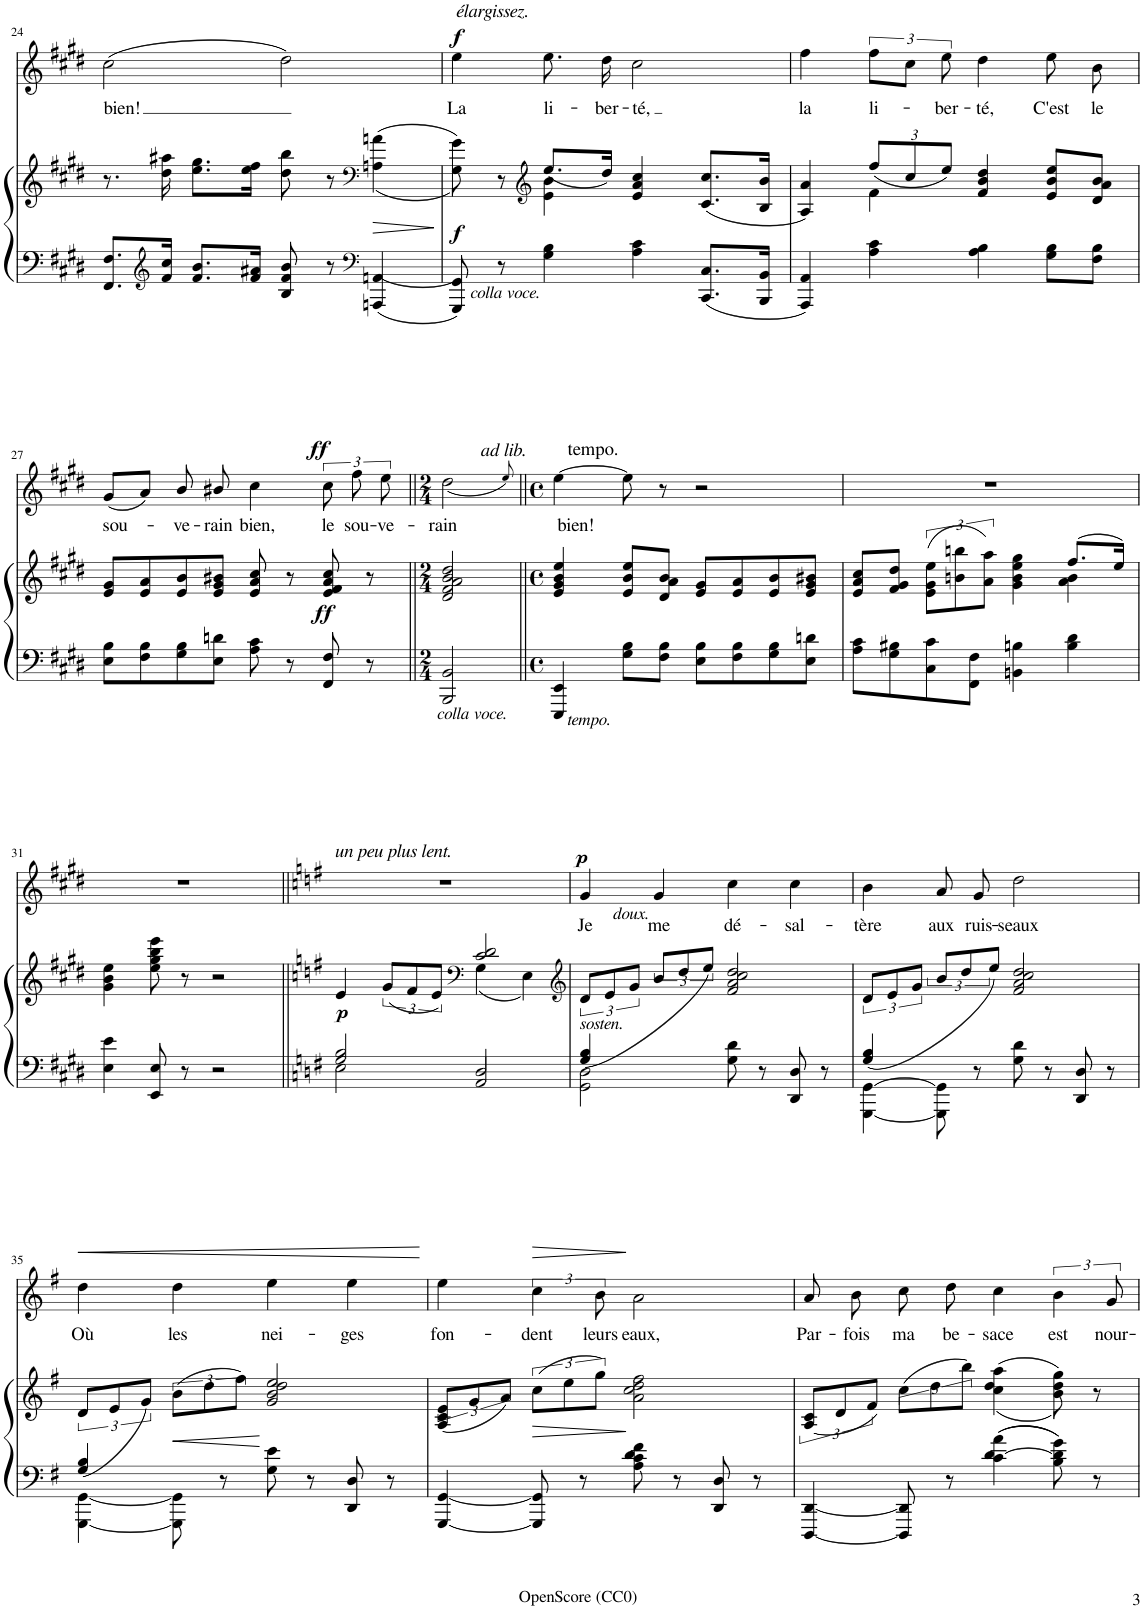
**kern	**kern	**dynam	**kern	**text	**dynam
*part2	*part2	*part2	*part1	*part1	*part1
*staff3	*staff2	*staff2/3	*staff1	*staff1	*staff1
*I"PIANO.	*	*	*I"CHANT	*	*
*I'Pno	*	*	*	*	*
!!LO:PB:g=z
*clefF4	*clefG2	*	*clefG2	*	*
*k[f#c#g#d#]	*k[f#c#g#d#]	*	*k[f#c#g#d#]	*	*
*M4/4	*M4/4	*	*M4/4	*	*
*met(c)	*met(c)	*	*met(c)	*	*
=24	=24	=24	=24	=24	=24
!	!	!	!	!LO:LY:b	!
8.FF#/ 8.F#/L	8.r	.	(2cc#\	bien!	.
*clefG2	*	*	*	*	*
16f#/ 16cc#/Jk	16dd#\ 16aa#X\	.	.	.	.
8.f#/ 8.b/L	8.ee\ 8.gg#\L	.	.	.	.
16f#/ 16a#X/Jk	16ee\ 16ff#\Jk	.	.	.	.
8B/ 8f#/ 8b/	8dd#\ 8bb\	.	2dd#\)	.	.
8r	8r	.	.	.	.
*clefF4	*clefF4	*	*	*	*
!	!	!LO:HP:b	!	!	!
4AAAn/ 4AAn/	((<4An\ 4an\	>	.	.	.
.	.	]	.	.	.
=25	=25	=25	=25	=25	=25
*	*^	*	*	*	*
!	!	!	!	!LO:TX:a:i:t=élargissez.	!	!
!LO:TX:b:i:t=colla voce.	!	!	!	!	!	!
!	!	!	!LO:DY:b	!	!LO:LY:b	!LO:DY:a
8GGG#/ 8GG#/	8G#\ 8g#\))	4ryy	f	4ee\	La	f
8r	8r	.	.	.	.	.
*	*clefG2	*	*	*	*	*
!	!	!	!	!	!LO:LY:b	!
4G#\ 4B\	(<8.ee/L	4e\ 4b\	.	8.ee\	li-	.
!	!	!	!	!	!LO:LY:b	!
.	16dd#/Jk)	.	.	16dd#\	-ber-	.
!	!	!	!	!	!LO:LY:b	!
4A\ 4c#\	4e/ 4a/ 4cc#/	2ryy	.	2cc#\	-té,	.
8.CC#/ 8.C#/L	(<8.c#/ 8.cc#/L	.	.	.	.	.
16BBB/ 16BB/Jk	16B/ 16b/Jk	.	.	.	.	.
=26	=26	=26	=26	=26	=26	=26
!	!	!	!	!	!LO:LY:b	!
4AAA/ 4AA/	4A/ 4a/)	4ryy	.	4ff#\	la	.
*	*Xbrackettup	*	*	*	*	*
!	!	!	!	!	!LO:LY:b	!
4A\ 4c#\	(<12ff#/L	4f#\	.	12ff#\L	li-	.
.	12cc#/	.	.	12cc#\J	.	.
!	!	!	!	!	!LO:LY:b	!
.	12ee/J)	.	.	12ee\	-ber-	.
!	!	!	!	!	!LO:LY:b	!
4A\ 4B\	4f#/ 4b/ 4dd#/	2ryy	.	4dd#\	-té,	.
!	!	!	!	!	!LO:LY:b	!
8G#\ 8B\L	8e/ 8b/ 8ee/L	.	.	8ee\	C'est	.
!	!	!	!	!	!LO:LY:b	!
8F#\ 8B\J	8d#/ 8a/ 8b/J	.	.	8b\	le	.
*	*v	*v	*	*	*	*
!!LO:LB:g=z
=27	=27	=27	=27	=27	=27
!	!	!	!	!LO:LY:b	!
8E\ 8B\L	8e/ 8g#/L	.	(8g#/L	sou-	.
8F#\ 8B\	8e/ 8a/	.	8a/J)	.	.
!	!	!	!	!LO:LY:b	!
8G#\ 8B\	8e/ 8b/	.	8b/	-ve-	.
!	!	!	!	!LO:LY:b	!
8E\ 8dn\J	8e/ 8g#/ 8b#X/J	.	8b#X/	-rain	.
!	!	!	!	!LO:LY:b	!
8A\ 8c#\	8e/ 8a/ 8cc#/	.	4cc#\	bien,	.
8r	8r	.	.	.	.
!	!	!LO:DY:b	!	!LO:LY:b	!LO:DY:a
8FF#/ 8F#/	8e/ 8f#/ 8a/ 8cc#/	ff	12cc#\	le	ff
!	!	!	!	!LO:LY:b	!
.	.	.	12ff#\	sou-	.
8r	8r	.	.	.	.
!	!	!	!	!LO:LY:b	!
.	.	.	12ee\	-ve-	.
=28||	=28||	=28||	=28||	=28||	=28||
*M2/4	*M2/4	*	*M2/4	*	*
!	!	!	!LO:TX:a:i:t=ad lib.	!	!
!LO:TX:b:i:t=colla voce.	!	!	!	!	!
!	!	!	!	!LO:LY:b	!
2BBB/ 2BB/	2d#/ 2f#/ 2a/ 2b/ 2dd#/	.	(<2dd#\	-rain	.
.	.	.	8qee/)	.	.
=29||	=29||	=29||	=29||	=29||	=29||
*M4/4	*M4/4	*	*M4/4	*	*
*met(c)	*met(c)	*	*met(c)	*	*
!	!	!	!LO:TX:a:t=tempo.	!	!
!LO:TX:b:i:t=tempo.	!	!	!	!	!
!	!	!	!	!LO:LY:b	!
4EEE/ 4EE/	4e/ 4g#/ 4b/ 4ee/	.	[4ee\	bien!	.
8G#\ 8B\L	8e/ 8b/ 8ee/L	.	8ee\]	.	.
8F#\ 8B\J	8d#/ 8a/ 8b/J	.	8r	.	.
8E\ 8B\L	8e/ 8g#/L	.	2r	.	.
8F#\ 8B\	8e/ 8a/	.	.	.	.
8G#\ 8B\	8e/ 8b/	.	.	.	.
8E\ 8dn\J	8e/ 8g#/ 8b#X/J	.	.	.	.
=30	=30	=30	=30	=30	=30
*	*^	*	*	*	*
8A\ 8c#\L	8e/ 8a/ 8cc#/L	2.ryy	.	1r	.	.
8G#\ 8B#X\	8f#/ 8g#/ 8dd#/J	.	.	.	.	.
*	*brackettup	*	*	*	*	*
8C#\ 8c#\	(>12e\ 12g#\ 12ee\L	.	.	.	.	.
.	12bn\ 12bbn\	.	.	.	.	.
8FF#\ 8F#\J	.	.	.	.	.	.
.	12a\ 12aa\J)	.	.	.	.	.
4BBn\ 4Bn\	4g#\ 4b\ 4ee\ 4gg#\	.	.	.	.	.
4B\ 4d#\	(8.ff#/L	4a\ 4b\	.	.	.	.
.	16ee/Jk)	.	.	.	.	.
*	*v	*v	*	*	*	*
!!LO:LB:g=z
=31	=31	=31	=31	=31	=31
4E\ 4e\	4g#\ 4b\ 4ee\	.	1r	.	.
8EE/ 8E/	8ee\ 8gg#\ 8bb\ 8eee\	.	.	.	.
8r	8r	.	.	.	.
2r	2r	.	.	.	.
=32||	=32||	=32||	=32||	=32||	=32||
*k[f#]	*k[f#]	*	*k[f#]	*	*
*^	*^	*	*	*	*
!	!	!	!	!	!LO:TX:a:i:t=un peu plus lent.	!	!
!	!	!	!	!LO:DY:b	!	!	!
2G/ 2B/	2E\	4e/	2ryy	p	1r	.	.
.	.	(<12g/L	.	.	.	.	.
.	.	12f#/	.	.	.	.	.
.	.	12e/J)	.	.	.	.	.
*	*	*clefF4	*	*	*	*	*
2D/	2AA/	2c/ 2d/	(4G\	.	.	.	.
.	.	.	4E\)	.	.	.	.
*	*	*v	*v	*	*	*	*
=33	=33	=33	=33	=33	=33	=33
*	*	*clefG2	*	*	*	*
*	*	*^	*	*	*	*
!	!	!	!	!	!LO:TX:b:i:t=doux.	!	!
!	!	!LO:TX:b:i:t=sosten.	!	!	!	!	!
!	!	!	!	!	!	!LO:LY:b	!LO:DY:a
*	*	*v	*v	*	*	*	*
(<4G/ 4B/	2GG\ 2D\	12d/L	.	4g/	Je	p
.	.	12e/	.	.	.	.
.	.	12g/J	.	.	.	.
!	!	!	!	!	!LO:LY:b	!
4ryy	.	12b/L	.	4g/	me	.
.	.	12dd/	.	.	.	.
.	.	(12ee/J	.	.	.	.
!	!	!	!	!	!LO:LY:b	!
8G\ 8d\	2ryy	2f#/ 2a/ 2cc/ 2dd/	.	4cc\	dé-	.
8r	.	.	.	.	.	.
!	!	!	!	!	!LO:LY:b	!
8DD/ 8D/	.	.	.	4cc\	-sal-	.
8r	.	.	.	.	.	.
=34	=34	=34	=34	=34	=34	=34
!	!	!	!	!	!LO:LY:b	!
(<4G/ 4B/	[4GGG\ [>4GG\	12d/L	.	4b\	-tère	.
.	.	12e/	.	.	.	.
.	.	12g/J	.	.	.	.
!	!	!	!	!	!LO:LY:b	!
8ryy	8GGG\] 8GG\]	12b/L	.	8a/	aux	.
.	.	12dd/	.	.	.	.
!	!	!	!	!	!LO:LY:b	!
8r	2ryy	.	.	8g/	ruis-	.
.	.	12ee/J)	.	.	.	.
!	!	!	!	!	!LO:LY:b	!
8G\ 8d\	.	2f#/ 2a/ 2cc/ 2dd/	.	2dd\	-seaux	.
8r	.	.	.	.	.	.
8DD/ 8D/	.	.	.	.	.	.
8r	8ryy	.	.	.	.	.
!!LO:LB:g=z
=35	=35	=35	=35	=35	=35	=35
!	!	!	!	!	!LO:LY:b	!LO:HP:b
(<4G/ 4B/	[4GGG\ [4GG\	12d/L	.	4dd\	Où	<
.	.	12e/	.	.	.	.
.	.	12g/J)	.	.	.	.
!	!	!	!LO:HP:b	!	!LO:LY:b	!
8ryy	8GGG\] 8GG\]	(12b\L	<	4dd\	les	.
.	.	12dd\	.	.	.	.
8r	2ryy	.	.	.	.	.
.	.	12ff#\J)	.	.	.	.
!	!	!	!	!	!LO:LY:b	!
8G\ 8e\	.	2g/ 2b/ 2dd/ 2ee/	[	4ee\	nei-	.
8r	.	.	.	.	.	.
!	!	!	!	!	!LO:LY:b	!
8DD/ 8D/	.	.	.	4ee\	-ges	.
8r	8ryy	.	.	.	.	.
*v	*v	*	*	*	*	*
.	.	.	.	.	[
=36	=36	=36	=36	=36	=36
!	!	!	!	!LO:LY:b	!
[4GGG/ [<4GG/	12A/ 12c/ 12e/L	.	4ee\	fon-	.
.	12g/	.	.	.	.
.	12a/J)	.	.	.	.
!	!	!LO:HP:b	!	!LO:LY:b	!LO:HP:b
8GGG/] 8GG/]	(12cc\L	>	6cc\	-dent	>
.	12ee\	.	.	.	.
8r	.	.	.	.	.
!	!	!	!	!LO:LY:b	!
.	12gg\J)	.	12b\	leurs	.
!	!	!	!	!LO:LY:b	!
8A\ 8c\ 8d\ 8f#\	2a\ 2cc\ 2dd\ 2ff#\	]	2a\	eaux,	]
8r	.	.	.	.	.
8DD/ 8D/	.	.	.	.	.
8r	.	.	.	.	.
=37	=37	=37	=37	=37	=37
!	!	!	!	!LO:LY:b	!
[4DDD/ [<4DD/	(12A/ 12c/L	.	8a/	Par-	.
.	12d/	.	.	.	.
!	!	!	!	!LO:LY:b	!
.	.	.	8b\	-fois	.
.	12f#/J)	.	.	.	.
!	!	!	!	!LO:LY:b	!
8DDD/] 8DD/]	(12cc\L	.	8cc\	ma	.
.	12dd\	.	.	.	.
!	!	!	!	!LO:LY:b	!
8r	.	.	8dd\	be-	.
.	12bb\J)	.	.	.	.
!	!	!	!	!LO:LY:b	!
4c\ [4d\ 4a\	((<4cc\ 4dd\ 4aa\	.	4cc\	-sace	.
!	!	!	!	!LO:LY:b	!
8B\ 8d\] 8g\	8b\ 8dd\ 8gg\))	.	6b\	est	.
8r	8r	.	.	.	.
!	!	!	!	!LO:LY:b	!
.	.	.	12g/	nour-	.
=	=	=	=	=	=
*-	*-	*-	*-	*-	*-
